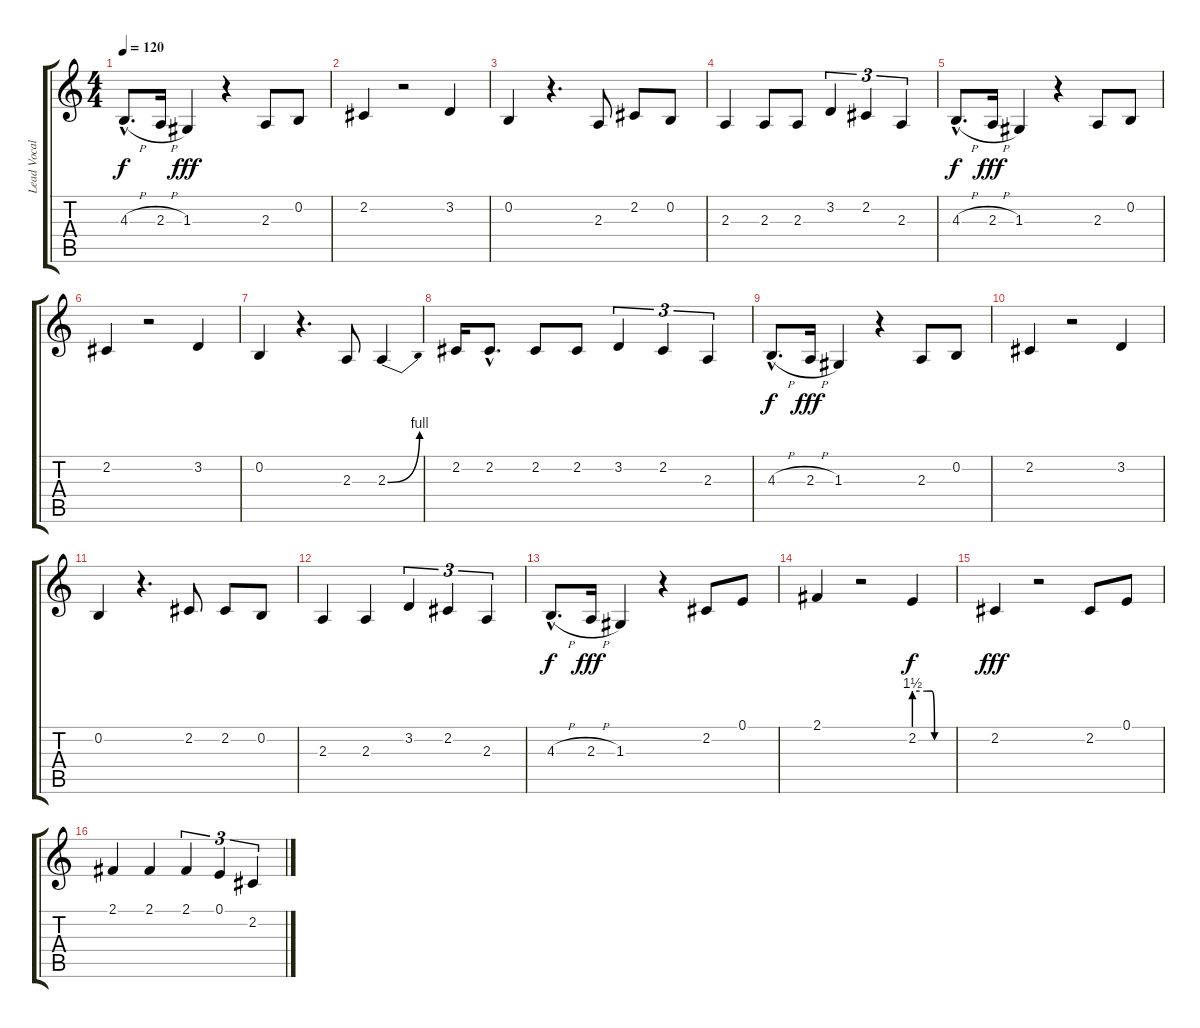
\track ("Lead Vocals" "Lead Vocal") {instrument clarinet}
\staff {score tabs}
\tuning (E4 B3 G3 D3 A2 E2) {hide}
\ts (4 4)
\tempo 120
\clef g2
\ks c
4.3{h hac}.8{d dy f} 2.3{h}.16 1.3.4{dy fff} r.4 2.3.8 0.2.8 |
2.2.4 r.2 3.2.4 |
0.2.4 r.4{d} 2.3.8 2.2.8 0.2.8 |
2.3.4 2.3.8 2.3.8 3.2.4{tu (3 2)} 2.2.4{tu (3 2)} 2.3.4{tu (3 2)} |
4.3{h hac}.8{d dy f} 2.3{h}.16{dy fff} 1.3.4 r.4 2.3.8 0.2.8 |
2.2.4 r.2 3.2.4 |
0.2.4 r.4{d} 2.3.8 2.3{be (bend 0 0 60 4)}.4 |
2.2.16 2.2{hac}.8{d} 2.2.8 2.2.8 3.2.4{tu (3 2)} 2.2.4{tu (3 2)} 2.3.4{tu (3 2)} |
4.3{h hac}.8{d dy f} 2.3{h}.16{dy fff} 1.3.4 r.4 2.3.8 0.2.8 |
2.2.4 r.2 3.2.4 |
0.2.4 r.4{d} 2.2.8 2.2.8 0.2.8 |
2.3.4 2.3.4 3.2.4{tu (3 2)} 2.2.4{tu (3 2)} 2.3.4{tu (3 2)} |
4.3{h hac}.8{d dy f} 2.3{h}.16{dy fff} 1.3.4 r.4 2.2.8 0.1.8 |
2.1.4 r.2 2.2{be (custom 0 6 20 6 28 6 32 0 40 0 60 0)}.4{dy f} |
2.2.4{dy fff} r.2 2.2.8 0.1.8 |
2.1.4 2.1.4 2.1.4{tu (3 2)} 0.1.4{tu (3 2)} 2.2.4{tu (3 2)}
